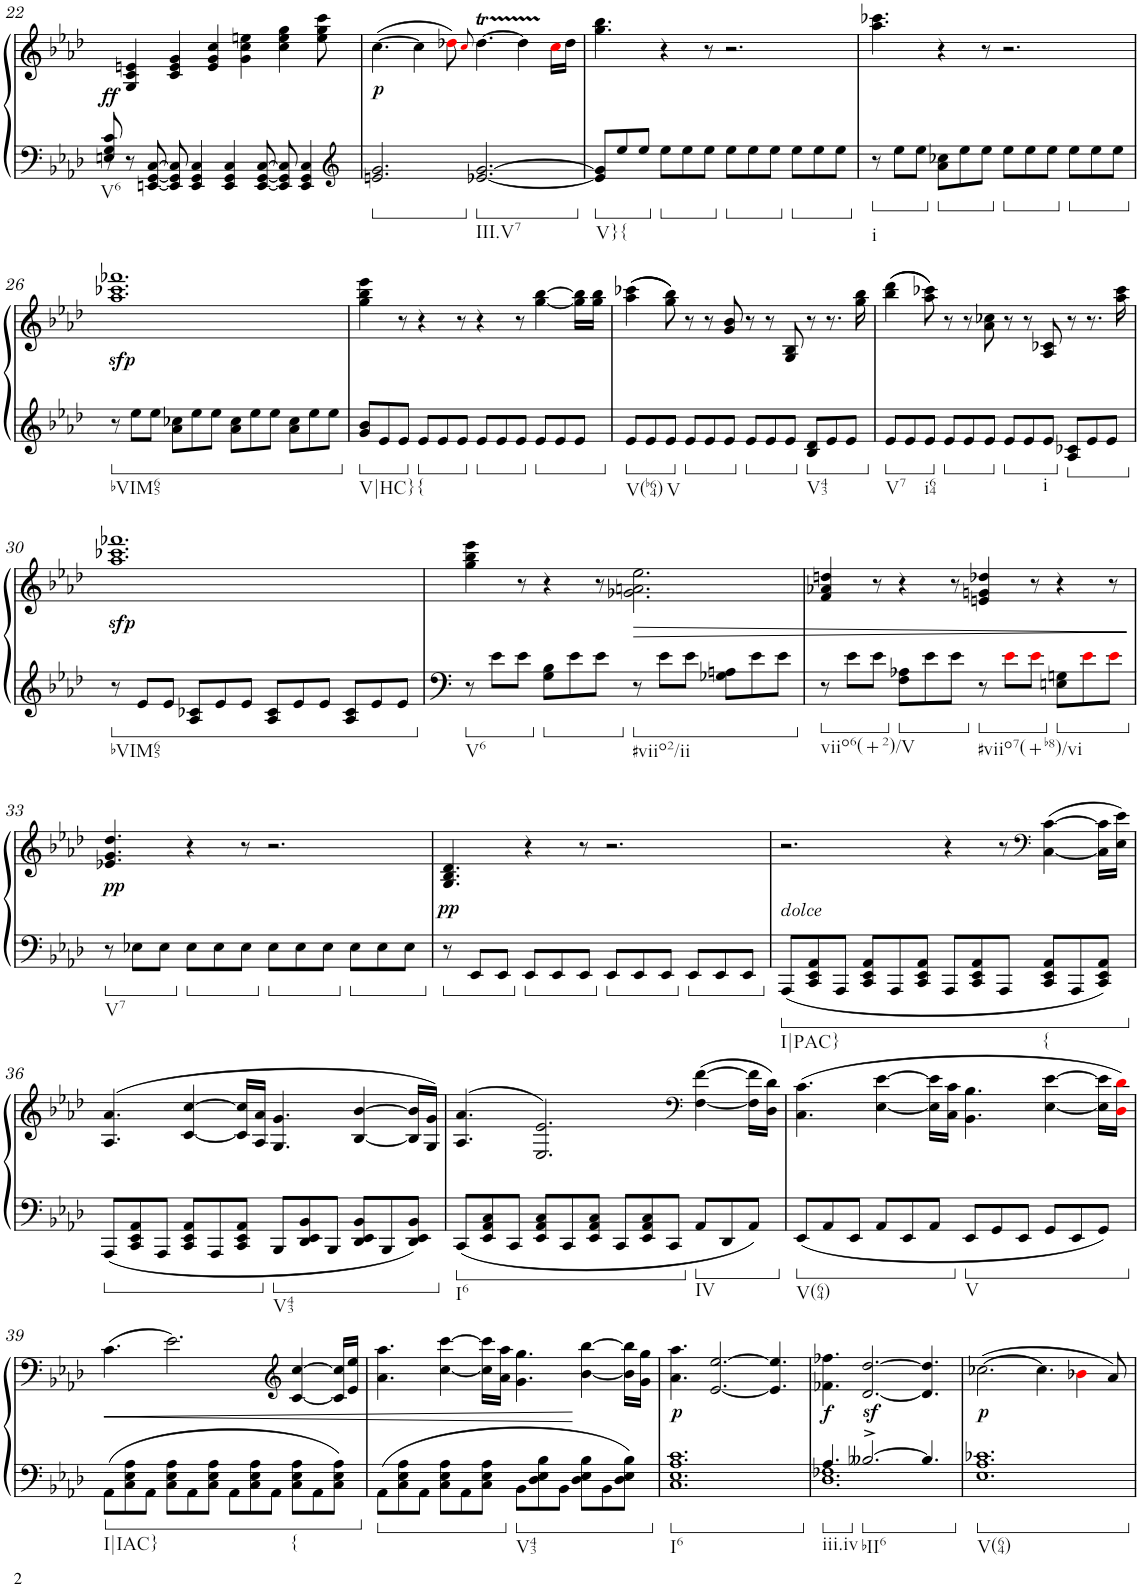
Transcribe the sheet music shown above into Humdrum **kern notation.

**kern	**kern	**dynam
*part1	*part1	*part1
*staff2	*staff1	*staff1/2
*I"Piano	*	*
*I'Pno.	*	*
!!LO:PB:g=z
*clefG2	*clefG2	*
*k[b-e-a-d-]	*k[b-e-a-d-]	*
*M12/8	*M12/8	*
=22	=22	=22
*^	*	*
!LO:TX:b:t=V6	!	!	!
!	!	!	!LO:DY:b
8En/ 8G/ 8c/	8r	8ryy	ff
1.ryy	8r	4G/ 4c/ 4en/	.
.	[8EEn/ [8GG/ [8C/	.	.
.	8EE/] 8GG/] 8C/]	4c/ 4e/ 4g/	.
.	4EE/ 4GG/ 4C/	.	.
.	.	4e/ 4g/ 4cc/	.
.	4EE/ 4GG/ 4C/	.	.
.	.	4g\ 4cc\ 4een\	.
.	[8EE/ [8GG/ [8C/	.	.
.	8EE/] 8GG/] 8C/]	4cc\ 4ee\ 4gg\	.
.	4EE/ 4GG/ 4C/	.	.
.	.	8ee\ 8gg\ 8ccc\	.
*clefG2	*	*	*
.	8ryy	8ryy	.
=23	=23	=23	=23
*	*	*^	*
!	!	!	!	!LO:DY:b
*v	*v	*	*	*
2.en/ 2.g/	([4.cc\	2.ryy	p
.	4cc\]	.	.
.	8dd-Xi\)	.	.
.	8qcci/	.	.
!LO:TX:b:t=III.V7	!	!	!
[2.e-X/ [2.g/	[4.dd-T\	2.ryy	.
.	4dd-TTT\]	.	.
.	16cci\LL	.	.
.	16dd-\JJ	.	.
*	*v	*v	*
=24	=24	=24
!LO:TX:b:t=V}{	!	!
8e-/] 8g/]L	4.gg\ 4.bb-\	.
8ee-/	.	.
8ee-/J	.	.
8ee-\L	4r	.
8ee-\	.	.
8ee-\J	8r	.
8ee-\L	2.r	.
8ee-\	.	.
8ee-\J	.	.
8ee-\L	.	.
8ee-\	.	.
8ee-\J	.	.
=25	=25	=25
!LO:TX:b:t=i	!	!
8r	4.aa-\ 4.ccc-X\	.
8ee-\L	.	.
8ee-\J	.	.
8a-\ 8cc-X\L	4r	.
8ee-\	.	.
8ee-\J	8r	.
8ee-\L	2.r	.
8ee-\	.	.
8ee-\J	.	.
8ee-\L	.	.
8ee-\	.	.
8ee-\J	.	.
!!LO:LB:g=z
=26	=26	=26
!LO:TX:b:t=bVIM65	!	!
!	!	!LO:DY:b
8r	1.aa- 1.ccc-X 1.fff-X	sfp
8ee-\L	.	.
8ee-\J	.	.
8a-\ 8cc-X\L	.	.
8ee-\	.	.
8ee-\J	.	.
8a-\ 8cc-\L	.	.
8ee-\	.	.
8ee-\J	.	.
8a-\ 8cc-\L	.	.
8ee-\	.	.
8ee-\J	.	.
=27	=27	=27
!LO:TX:b:t=V|HC}{	!	!
8g/ 8b-/L	4gg\ 4bb-\ 4eee-\	.
8e-/	.	.
8e-/J	8r	.
8e-/L	4r	.
8e-/	.	.
8e-/J	8r	.
8e-/L	4r	.
8e-/	.	.
8e-/J	8r	.
8e-/L	[4gg\ [4bb-\	.
8e-/	.	.
8e-/J	16gg\] 16bb-\]LL	.
.	16gg\ 16bb-\JJ	.
=28	=28	=28
!LO:TX:b:t=V(b64)	!	!
8e-/L	((4aa-\ 4ccc-X\	.
8e-/	.	.
!LO:TX:b:t=V	!	!
8e-/J	8gg\ 8bb-\))	.
8e-/L	8r	.
8e-/	8r	.
8e-/J	8g/ 8b-/	.
8e-/L	8r	.
8e-/	8r	.
8e-/J	8G/ 8B-/	.
!LO:TX:b:t=V43	!	!
8B-/ 8d-/L	8r	.
8e-/	8.r	.
8e-/J	.	.
.	16gg\ 16bb-\	.
=29	=29	=29
!LO:TX:b:t=V7	!	!
8e-/L	((4bb-\ 4ddd-\	.
8e-/	.	.
!LO:TX:b:t=i64	!	!
8e-/J	8aa-\ 8ccc-X\))	.
8e-/L	8r	.
8e-/	8r	.
8e-/J	8a-\ 8cc-X\	.
8e-/L	8r	.
8e-/	8r	.
!LO:TX:b:t=i	!	!
8e-/J	8A-/ 8c-X/	.
8A-/ 8c-X/L	8r	.
8e-/	8.r	.
8e-/J	.	.
.	16aa-\ 16ccc-\	.
!!LO:LB:g=z
=30	=30	=30
!LO:TX:b:t=bVIM65	!	!
!	!	!LO:DY:b
8r	1.aa- 1.ccc-X 1.fff-X	sfp
8e-/L	.	.
8e-/J	.	.
8A-/ 8c-X/L	.	.
8e-/	.	.
8e-/J	.	.
8A-/ 8c-/L	.	.
8e-/	.	.
8e-/J	.	.
8A-/ 8c-/L	.	.
8e-/	.	.
8e-/J	.	.
=31	=31	=31
!LO:TX:b:t=V6	!	!
8r	4gg\ 4bb-\ 4eee-\	.
8e-\L	.	.
8e-\J	8r	.
8G\ 8B-\L	4r	.
8e-\	.	.
8e-\J	8r	.
!LO:TX:b:t=#viio2/ii	!	!
!	!	!LO:HP:b
8r	2.g-X\ 2.an\ 2.ee-\	>
8e-\L	.	.
8e-\J	.	.
8G-X\ 8An\L	.	.
8e-\	.	.
8e-\J	.	.
=32	=32	=32
!LO:TX:b:t=viio6(+2)/V	!	!
8r	4f/ 4a-X/ 4ddn/	.
8e-\L	.	.
8e-\J	8r	.
8F\ 8A-X\L	4r	.
8e-\	.	.
8e-\J	8r	.
!LO:TX:b:t=#viio7(+b8)/vi	!	!
8r	4en/ 4gn/ 4dd-X/	.
8e-i\L	.	.
8e-i\J	8r	.
8En\ 8Gn\L	4r	.
8e-i\	.	.
8e-i\J	8r	.
.	.	]
!!LO:LB:g=z
=33	=33	=33
!LO:TX:b:t=V7	!	!
!	!	!LO:DY:b
8r	4.e-X/ 4.g/ 4.dd-/	pp
8E-X\L	.	.
8E-\J	.	.
8E-\L	4r	.
8E-\	.	.
8E-\J	8r	.
8E-\L	2.r	.
8E-\	.	.
8E-\J	.	.
8E-\L	.	.
8E-\	.	.
8E-\J	.	.
=34	=34	=34
!	!	!LO:DY:b
8r	4.G/ 4.B-/ 4.d-/	pp
8EE-/L	.	.
8EE-/J	.	.
8EE-/L	4r	.
8EE-/	.	.
8EE-/J	8r	.
8EE-/L	2.r	.
8EE-/	.	.
8EE-/J	.	.
8EE-/L	.	.
8EE-/	.	.
8EE-/J	.	.
=35	=35	=35
!LO:TX:a:i:t=dolce	!	!
!LO:TX:b:t=I|PAC}	!	!
8AAA-/L	2.r	.
8CC/ 8EE-/ 8AA-/	.	.
8AAA-/J	.	.
8CC/ 8EE-/ 8AA-/L	.	.
8AAA-/	.	.
8CC/ 8EE-/ 8AA-/J	.	.
8AAA-/L	4r	.
8CC/ 8EE-/ 8AA-/	.	.
8AAA-/J	8r	.
*	*clefF4	*
!LO:TX:b:t={	!	!
8CC/ 8EE-/ 8AA-/L	([4C\ [4c\	.
8AAA-/	.	.
8CC/ 8EE-/ 8AA-/J	16C\] 16c\]LL	.
.	16E-\ 16e-\JJ)	.
!!LO:LB:g=z
=36	=36	=36
8AAA-/L	(>4.A-/ 4.a-/	.
8CC/ 8EE-/ 8AA-/	.	.
8AAA-/J	.	.
8CC/ 8EE-/ 8AA-/L	[4c/ [4cc/	.
8AAA-/	.	.
8CC/ 8EE-/ 8AA-/J	16c/] 16cc/]LL	.
.	16A-/ 16a-/JJ	.
!LO:TX:b:t=V43	!	!
8BBB-/L	4.G/ 4.g/	.
8DD-/ 8EE-/ 8BB-/	.	.
8BBB-/J	.	.
8DD-/ 8EE-/ 8BB-/L	[4B-/ [4b-/	.
8BBB-/	.	.
8DD-/ 8EE-/ 8BB-/J	16B-/] 16b-/]LL	.
.	16G/ 16g/JJ)	.
=37	=37	=37
!LO:TX:b:t=I6	!	!
8CC/L	(>4.A-/ 4.a-/	.
8EE-/ 8AA-/ 8C/	.	.
8CC/J	.	.
8EE-/ 8AA-/ 8C/L	2.E-/ 2.e-/)	.
8CC/	.	.
8EE-/ 8AA-/ 8C/J	.	.
8CC/L	.	.
8EE-/ 8AA-/ 8C/	.	.
8CC/J	.	.
*	*clefF4	*
!LO:TX:b:t=IV	!	!
8AA-/L	([4F\ [4f\	.
8DD-/	.	.
8AA-/J	16F\] 16f\]LL	.
.	16D-\ 16d-\JJ)	.
=38	=38	=38
!LO:TX:b:t=V(64)	!	!
8EE-/L	(4.C\ 4.c\	.
8AA-/	.	.
8EE-/J	.	.
8AA-/L	[4E-\ [4e-\	.
8EE-/	.	.
8AA-/J	16E-\] 16e-\]LL	.
.	16C\ 16c\JJ	.
!LO:TX:b:t=V	!	!
8EE-/L	4.BB-\ 4.B-\	.
8GG/	.	.
8EE-/J	.	.
8GG/L	[4E-\ [4e-\	.
8EE-/	.	.
8GG/J	16E-\] 16e-\]LL	.
.	16D-i\ 16d-i\JJ)	.
!!LO:LB:g=z
=39	=39	=39
!LO:TX:b:t=I|IAC}	!	!
!	!	!LO:HP:b
8AA-\L	(4.c\	<
8C\ 8E-\ 8A-\	.	.
8AA-\J	.	.
8C\ 8E-\ 8A-\L	2.e-\)	.
8AA-\	.	.
8C\ 8E-\ 8A-\J	.	.
8AA-\L	.	.
8C\ 8E-\ 8A-\	.	.
8AA-\J	.	.
*	*clefG2	*
!LO:TX:b:t={	!	!
8C\ 8E-\ 8A-\L	[4c/ [4cc/	.
8AA-\	.	.
8C\ 8E-\ 8A-\J	16c/] 16cc/]LL	.
.	16e-/ 16ee-/JJ	.
=40	=40	=40
8AA-\L	4.a-\ 4.aa-\	.
8C\ 8E-\ 8A-\	.	.
8AA-\J	.	.
8C\ 8E-\ 8A-\L	[4cc\ [4ccc\	.
8AA-\	.	.
8C\ 8E-\ 8A-\J	16cc\] 16ccc\]LL	.
.	16a-\ 16aa-\JJ	.
!LO:TX:b:t=V43	!	!
8BB-\L	4.g\ 4.gg\	.
8D-\ 8E-\ 8B-\	.	.
8BB-\J	.	.
8D-\ 8E-\ 8B-\L	[4b-\ [4bb-\	[
8BB-\	.	.
8D-\ 8E-\ 8B-\J	16b-\] 16bb-\]LL	.
.	16g\ 16gg\JJ	.
=41	=41	=41
!LO:TX:b:t=I6	!	!
!	!	!LO:DY:b
1.C 1.E- 1.A- 1.c	4.a-\ 4.aa-\	p
.	[2.e-/ [2.ee-/	.
.	4.e-/] 4.ee-/]	.
=42	=42	=42
*^	*	*
!LO:TX:b:t=iii.iv	!	!	!
!	!	!	!LO:DY:b
4.A-/	1.D- 1.F-X	4.f-X\ 4.ff-X\	f
!LO:TX:b:t=bII6	!	!	!
[2.B--X^/	.	[2.d-/z< [2.dd-/z<	.
4.B--/]	.	4.d-/] 4.dd-/]	.
*v	*v	*	*
=43	=43	=43
!LO:TX:b:t=V(64)	!	!
!	!	!LO:DY:b
1.E- 1.A- 1.c-X	([2.cc-X\	p
.	4.cc-\]	.
.	4b-Xi\	.
.	8a-/)	.
=	=	=
*-	*-	*-
